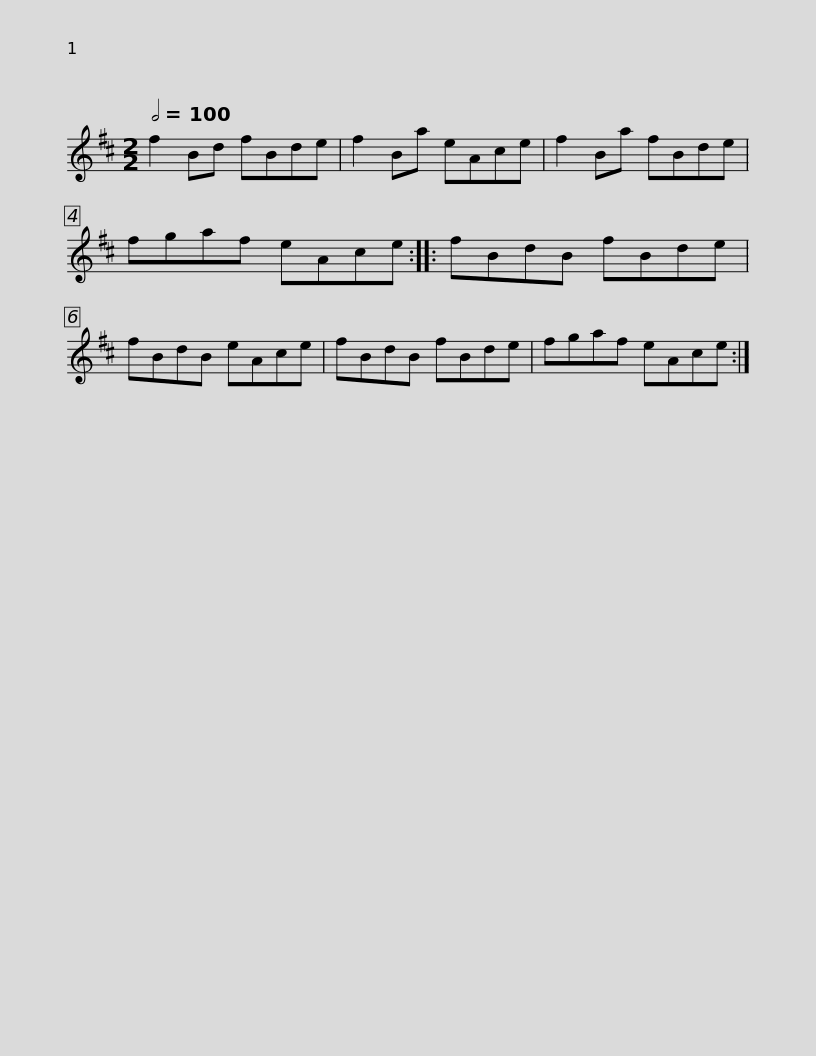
X:1
L:1/8
Q:1/2=100
M:2/2
I:linebreak $
K:Bmin
V:1 treble
V:1
 f2 Bd fBde | f2 Ba eAce | f2 Ba fBde | fgaf eAce :: fBdB fBde |$ %5
 fBdB eAce | fBdB fBde | fgaf eAce :| %8
